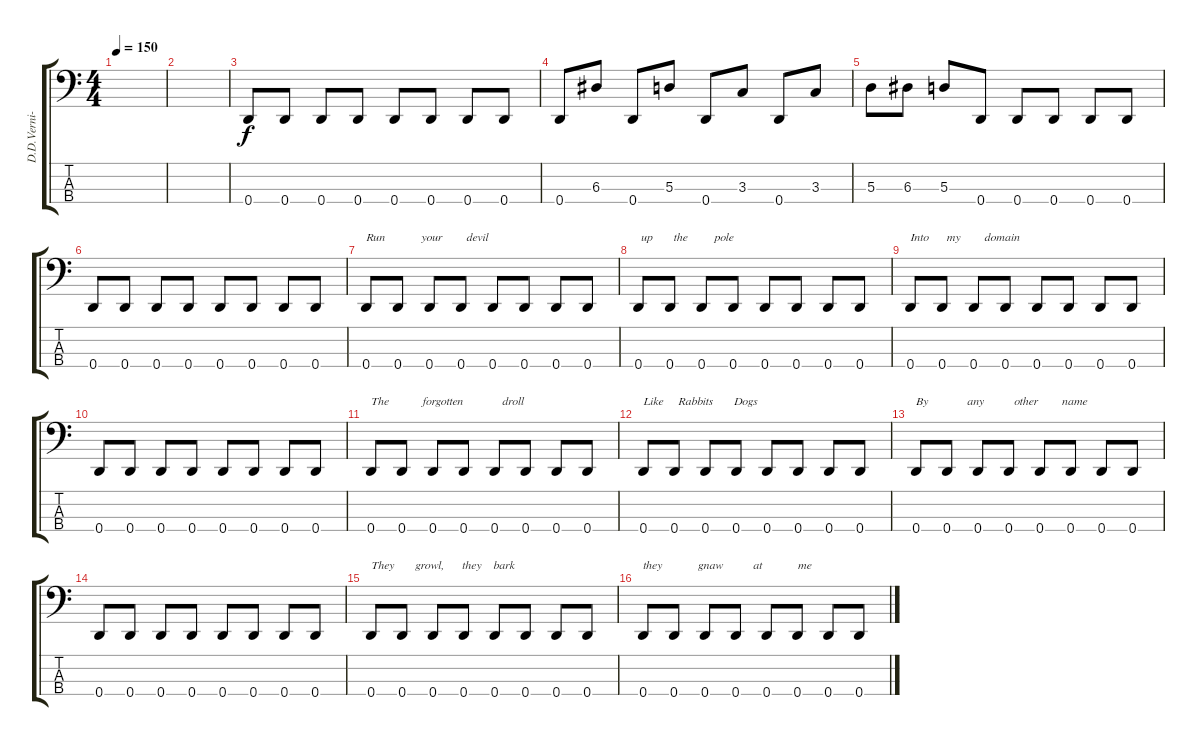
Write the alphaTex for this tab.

\track ("D.D.Verni-Bass" "D.D.Verni-") {instrument slapbass1}
\staff {score tabs}
\tuning (G2 D2 A1 D1) {hide}
\ts (4 4)
\tempo 150
\clef f4
\ks c
|
|
0.4.8 0.4.8 0.4.8 0.4.8 0.4.8 0.4.8 0.4.8 0.4.8 |
0.4.8 6.3.8 0.4.8 5.3.8 0.4.8 3.3.8 0.4.8 3.3.8 |
5.3.8 6.3.8 5.3.8 0.4.8 0.4.8 0.4.8 0.4.8 0.4.8 |
0.4.8 0.4.8 0.4.8 0.4.8 0.4.8 0.4.8 0.4.8 0.4.8 |
0.4.8{txt "Run            your        devil   "} 0.4.8 0.4.8 0.4.8 0.4.8 0.4.8 0.4.8 0.4.8 |
0.4.8{txt " up       the         pole"} 0.4.8 0.4.8 0.4.8 0.4.8 0.4.8 0.4.8 0.4.8 |
0.4.8{txt "Into      my        domain"} 0.4.8 0.4.8 0.4.8 0.4.8 0.4.8 0.4.8 0.4.8 |
0.4.8 0.4.8 0.4.8 0.4.8 0.4.8 0.4.8 0.4.8 0.4.8 |
0.4.8{txt "The           forgotten             droll"} 0.4.8 0.4.8 0.4.8 0.4.8 0.4.8 0.4.8 0.4.8 |
0.4.8{txt "Like     Rabbits       Dogs"} 0.4.8 0.4.8 0.4.8 0.4.8 0.4.8 0.4.8 0.4.8 |
0.4.8{txt "By             any          other        name"} 0.4.8 0.4.8 0.4.8 0.4.8 0.4.8 0.4.8 0.4.8 |
0.4.8 0.4.8 0.4.8 0.4.8 0.4.8 0.4.8 0.4.8 0.4.8 |
0.4.8{txt "They       growl,      they    bark"} 0.4.8 0.4.8 0.4.8 0.4.8 0.4.8 0.4.8 0.4.8 |
0.4.8{txt "they            gnaw          at            me"} 0.4.8 0.4.8 0.4.8 0.4.8 0.4.8 0.4.8 0.4.8
